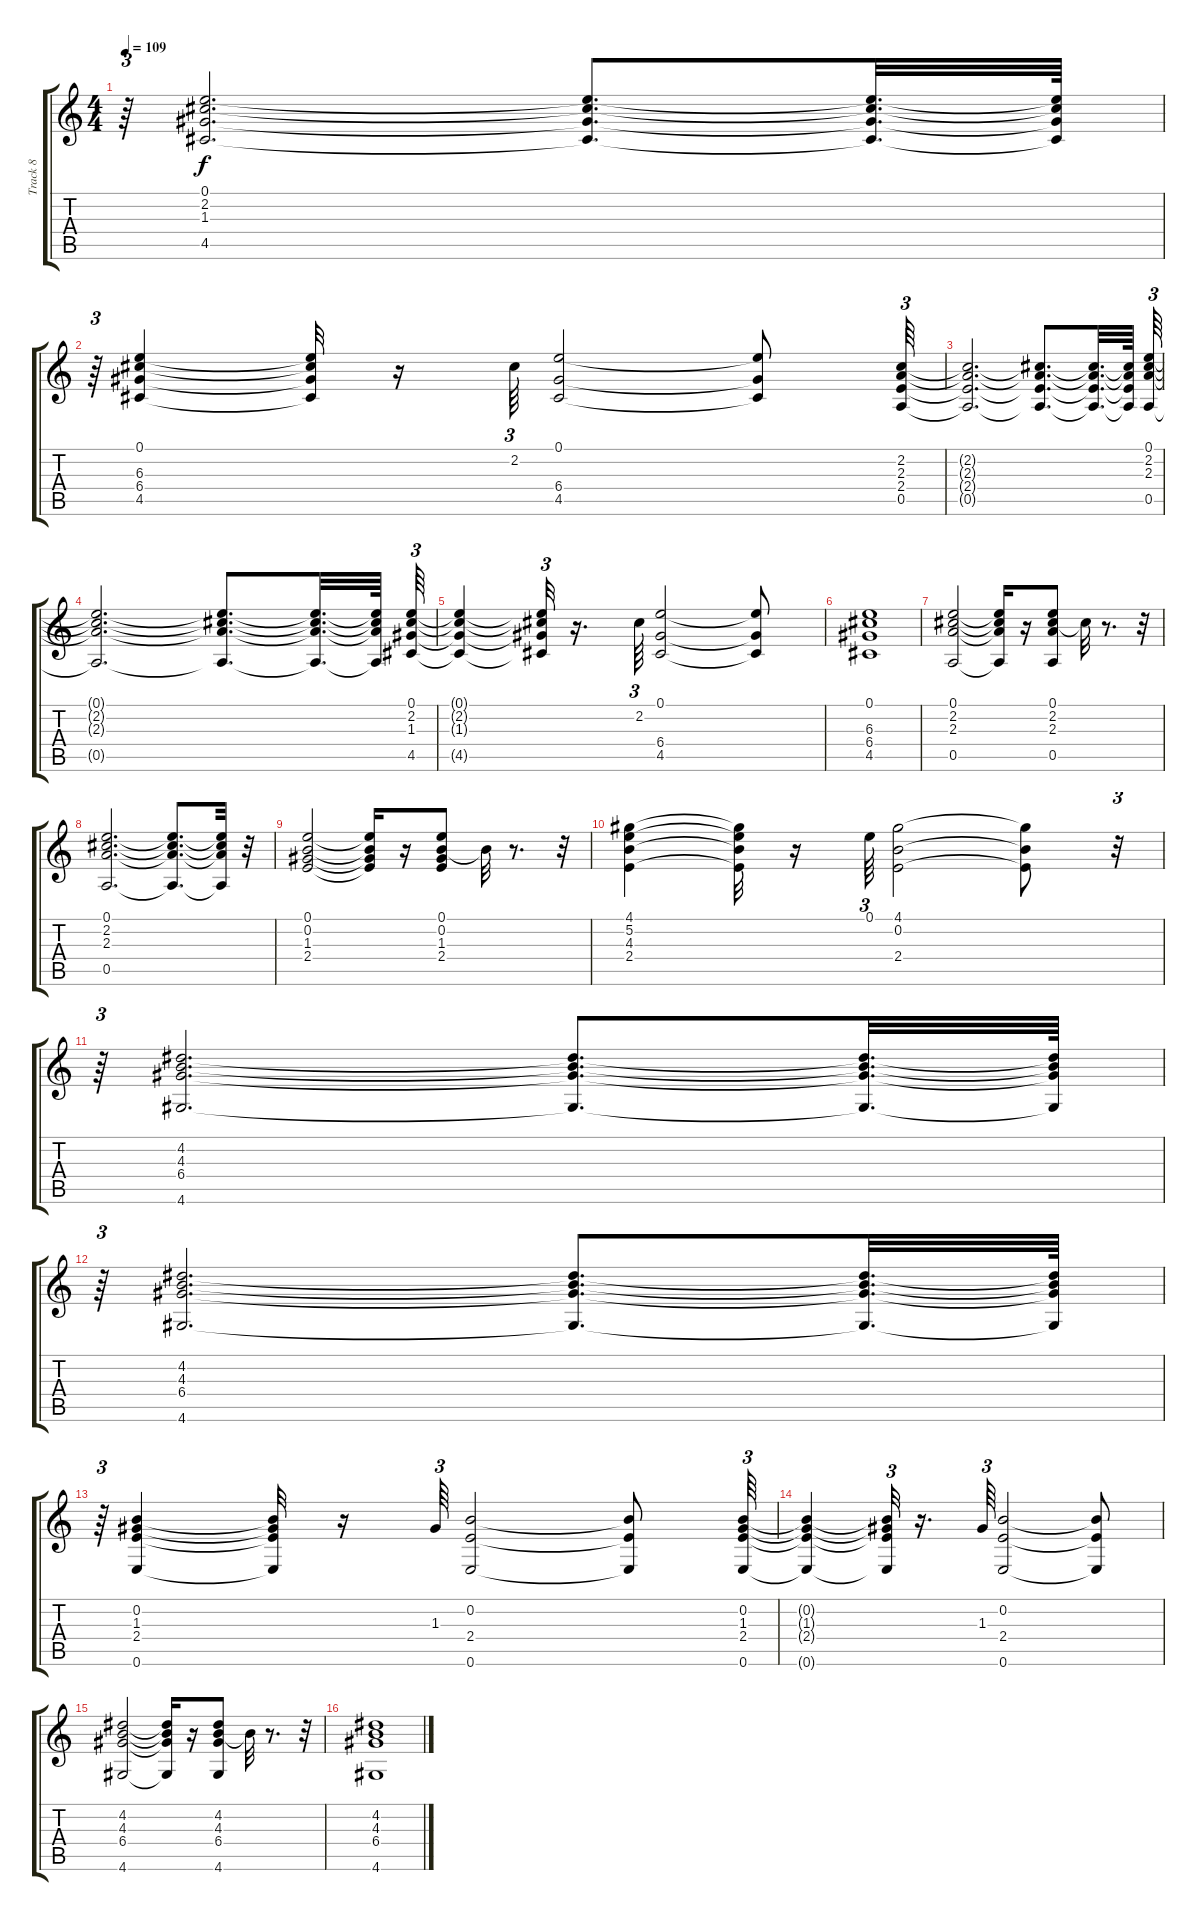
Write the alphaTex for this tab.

\track ("Track 8" "Track 8") {instrument overdrivenguitar}
\staff {score tabs}
\tuning (E4 B3 G3 D3 A2 E2) {hide}
\ts (4 4)
\tempo 109
\clef g2
\ks c
r.64{tu (3 2) dy f} (0.1 2.2 1.3 4.5).2{d} (0.1{t} 2.2{t} 1.3{t} 4.5{t}).8{d} (0.1{t} 2.2{t} 1.3{t} 4.5{t}).32{d} (0.1{t} 2.2{t} 1.3{t} 4.5{t}).64 |
r.64{tu (3 2)} (0.1 6.3 6.4 4.5).4 (0.1{t} 6.3{t} 6.4{t} 4.5{t}).32 r.16 2.2.64{tu (3 2)} (0.1 6.4 4.5).2 (0.1{t} 6.4{t} 4.5{t}).8 (2.2 2.3 2.4 0.5).64{tu (3 2)} |
(2.2{t} 2.3{t} 2.4{t} 0.5{t}).2{d} (2.2{t} 2.3{t} 2.4{t} 0.5{t}).8{d} (2.2{t} 2.3{t} 2.4{t} 0.5{t}).32{d} (2.2{t} 2.3{t} 2.4{t} 0.5{t}).64 (0.1 2.2 2.3 0.5).64{tu (3 2)} |
(0.1{t} 2.2{t} 2.3{t} 0.5{t}).2{d} (0.1{t} 2.2{t} 2.3{t} 0.5{t}).8{d} (0.1{t} 2.2{t} 2.3{t} 0.5{t}).32{d} (0.1{t} 2.2{t} 2.3{t} 0.5{t}).64 (0.1 2.2 1.3 4.5).64{tu (3 2)} |
(0.1{t} 2.2{t} 1.3{t} 4.5{t}).4 (0.1{t} 2.2{t} 1.3{t} 4.5{t}).32{tu (3 2)} r.16{d} 2.2.64{tu (3 2)} (0.1 6.4 4.5).2 (0.1{t} 6.4{t} 4.5{t}).8 |
(0.1 6.3 6.4 4.5).1 |
(0.1 2.2 2.3 0.5).2 (0.1{t} 2.2{t} 2.3{t} 0.5{t}).16 r.16 (0.1 2.2 2.3 0.5).8 2.2{t}.32 r.8{d} r.32 |
(0.1 2.2 2.3 0.5).2{d} (0.1{t} 2.2{t} 2.3{t} 0.5{t}).8{d} (0.1{t} 2.2{t} 2.3{t} 0.5{t}).32 r.32 |
(0.1 0.2 1.3 2.4).2 (0.1{t} 0.2{t} 1.3{t} 2.4{t}).16 r.16 (0.1 0.2 1.3 2.4).8 0.2{t}.32 r.8{d} r.32 |
(4.1 5.2 4.3 2.4).4 (4.1{t} 5.2{t} 4.3{t} 2.4{t}).32 r.16 0.1.64{tu (3 2)} (4.1 0.2 2.4).2 (4.1{t} 0.2{t} 2.4{t}).8 r.32{tu (3 2)} |
r.64{tu (3 2)} (4.2 4.3 6.4 4.6).2{d} (4.2{t} 4.3{t} 6.4{t} 4.6{t}).8{d} (4.2{t} 4.3{t} 6.4{t} 4.6{t}).32{d} (4.2{t} 4.3{t} 6.4{t} 4.6{t}).64 |
r.64{tu (3 2)} (4.2 4.3 6.4 4.6).2{d} (4.2{t} 4.3{t} 6.4{t} 4.6{t}).8{d} (4.2{t} 4.3{t} 6.4{t} 4.6{t}).32{d} (4.2{t} 4.3{t} 6.4{t} 4.6{t}).64 |
r.64{tu (3 2)} (0.2 1.3 2.4 0.6).4 (0.2{t} 1.3{t} 2.4{t} 0.6{t}).32 r.16 1.3.64{tu (3 2)} (0.2 2.4 0.6).2 (0.2{t} 2.4{t} 0.6{t}).8 (0.2 1.3 2.4 0.6).64{tu (3 2)} |
(0.2{t} 1.3{t} 2.4{t} 0.6{t}).4 (0.2{t} 1.3{t} 2.4{t} 0.6{t}).32{tu (3 2)} r.16{d} 1.3.64{tu (3 2)} (0.2 2.4 0.6).2 (0.2{t} 2.4{t} 0.6{t}).8 |
(4.2 4.3 6.4 4.6).2 (4.2{t} 4.3{t} 6.4{t} 4.6{t}).16 r.16 (4.2 4.3 6.4 4.6).8 4.3{t}.32 r.8{d} r.32 |
(4.2 4.3 6.4 4.6).1
